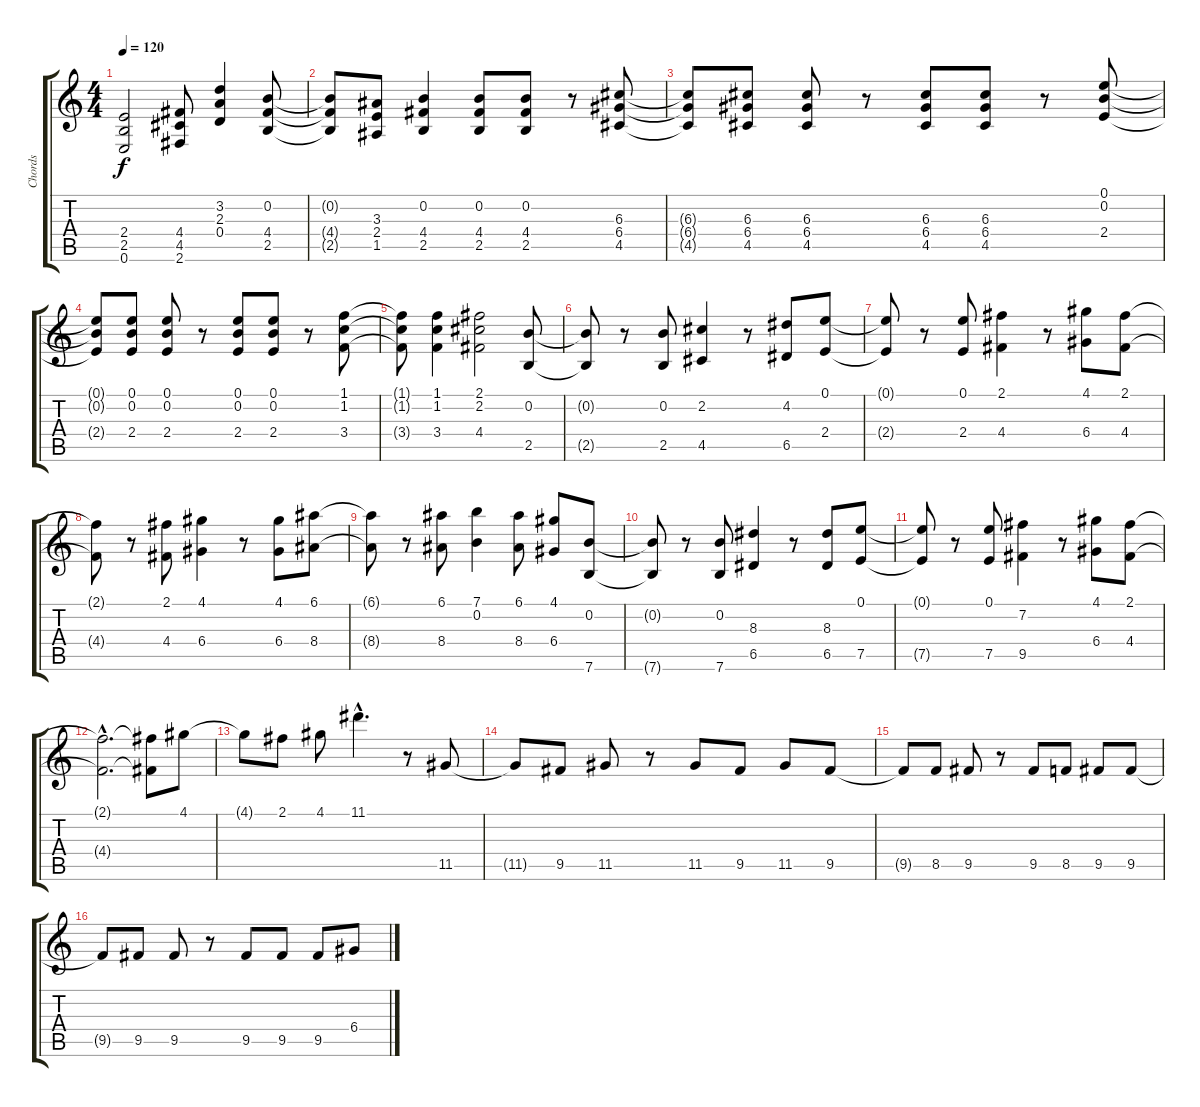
\track ("Chords" "Chords") {instrument overdrivenguitar}
\staff {score tabs}
\tuning (E4 B3 G3 D3 A2 E2) {hide}
\ts (4 4)
\tempo 120
\clef g2
\ks c
(2.4{t} 2.5{t} 0.6{t}).2{dy f} (4.4 4.5 2.6).8 (3.2 2.3 0.4).4 (0.2 4.4 2.5).8 |
(0.2{t} 4.4{t} 2.5{t}).8 (3.3 2.4 1.5).8 (0.2 4.4 2.5).4 (0.2 4.4 2.5).8 (0.2 4.4 2.5).8 r.8 (6.3 6.4 4.5).8 |
(6.3{t} 6.4{t} 4.5{t}).8 (6.3 6.4 4.5).8 (6.3 6.4 4.5).8 r.8 (6.3 6.4 4.5).8 (6.3 6.4 4.5).8 r.8 (0.1 0.2 2.4).8 |
(0.1{t} 0.2{t} 2.4{t}).8 (0.1 0.2 2.4).8 (0.1 0.2 2.4).8 r.8 (0.1 0.2 2.4).8 (0.1 0.2 2.4).8 r.8 (1.1 1.2 3.4).8 |
(1.1{t} 1.2{t} 3.4{t}).8 (1.1 1.2 3.4).4 (2.1 2.2 4.4).2 (0.2 2.5).8 |
(0.2{t} 2.5{t}).8 r.8 (0.2 2.5).8 (2.2 4.5).4 r.8 (4.2 6.5).8 (0.1 2.4).8 |
(0.1{t} 2.4{t}).8 r.8 (0.1 2.4).8 (2.1 4.4).4 r.8 (4.1 6.4).8 (2.1 4.4).8 |
(2.1{t} 4.4{t}).8 r.8 (2.1 4.4).8 (4.1 6.4).4 r.8 (4.1 6.4).8 (6.1 8.4).8 |
(6.1{t} 8.4{t}).8 r.8 (6.1 8.4).8 (7.1 0.2).4 (6.1 8.4).8 (4.1 6.4).8 (0.2 7.6).8 |
(0.2{t} 7.6{t}).8 r.8 (0.2 7.6).8 (8.3 6.5).4 r.8 (8.3 6.5).8 (0.1 7.5).8 |
(0.1{t} 7.5{t}).8 r.8 (0.1 7.5).8 (7.2 9.5).4 r.8 (4.1 6.4).8 (2.1 4.4).8 |
(2.1{hac t} 4.4{hac t}).2{d} (2.1{t} 4.4{t}).8 4.1.8 |
4.1{t}.8 2.1.8 4.1.8 11.1{hac}.4{d} r.8 11.5.8 |
11.5{t}.8 9.5.8 11.5.8 r.8 11.5.8 9.5.8 11.5.8 9.5.8 |
9.5{t}.8 8.5.8 9.5.8 r.8 9.5.8 8.5.8 9.5.8 9.5.8 |
9.5{t}.8 9.5.8 9.5.8 r.8 9.5.8 9.5.8 9.5.8 6.4.8
